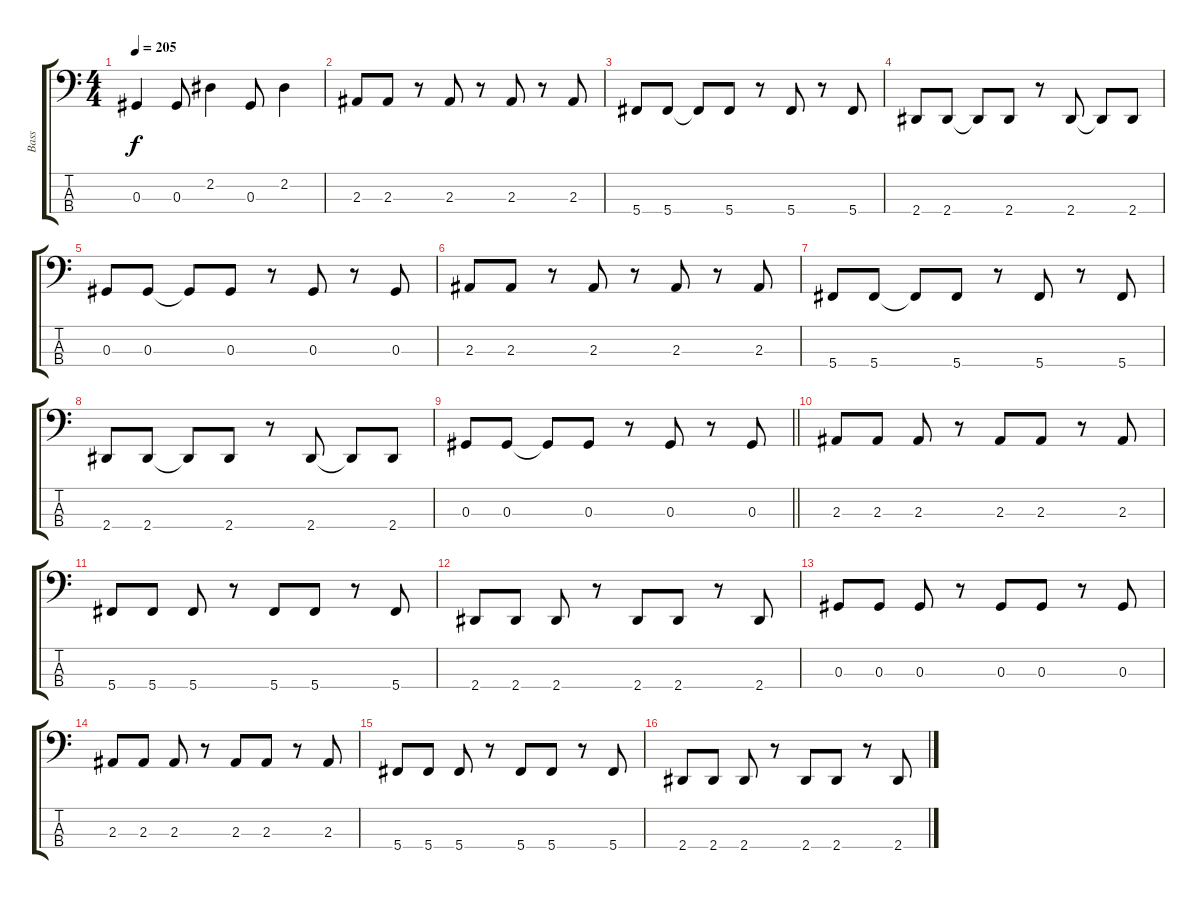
\track ("Bass" "Bass") {instrument electricbasspick}
\staff {score tabs}
\tuning (Gb2 Db2 Ab1 Db1) {hide}
\ts (4 4)
\tempo 205
\clef f4
\ks c
0.3.4{dy f} 0.3.8 2.2.4 0.3.8 2.2.4 |
2.3.8 2.3.8 r.8 2.3.8 r.8 2.3.8 r.8 2.3.8 |
5.4.8 5.4.8 5.4{t}.8 5.4.8 r.8 5.4.8 r.8 5.4.8 |
2.4.8 2.4.8 2.4{t}.8 2.4.8 r.8 2.4.8 2.4{t}.8 2.4.8 |
0.3.8 0.3.8 0.3{t}.8 0.3.8 r.8 0.3.8 r.8 0.3.8 |
2.3.8 2.3.8 r.8 2.3.8 r.8 2.3.8 r.8 2.3.8 |
5.4.8 5.4.8 5.4{t}.8 5.4.8 r.8 5.4.8 r.8 5.4.8 |
2.4.8 2.4.8 2.4{t}.8 2.4.8 r.8 2.4.8 2.4{t}.8 2.4.8 |
\barLineRight lightlight
0.3.8 0.3.8 0.3{t}.8 0.3.8 r.8 0.3.8 r.8 0.3.8 |
2.3.8 2.3.8 2.3.8 r.8 2.3.8 2.3.8 r.8 2.3.8 |
5.4.8 5.4.8 5.4.8 r.8 5.4.8 5.4.8 r.8 5.4.8 |
2.4.8 2.4.8 2.4.8 r.8 2.4.8 2.4.8 r.8 2.4.8 |
0.3.8 0.3.8 0.3.8 r.8 0.3.8 0.3.8 r.8 0.3.8 |
2.3.8 2.3.8 2.3.8 r.8 2.3.8 2.3.8 r.8 2.3.8 |
5.4.8 5.4.8 5.4.8 r.8 5.4.8 5.4.8 r.8 5.4.8 |
2.4.8 2.4.8 2.4.8 r.8 2.4.8 2.4.8 r.8 2.4.8
